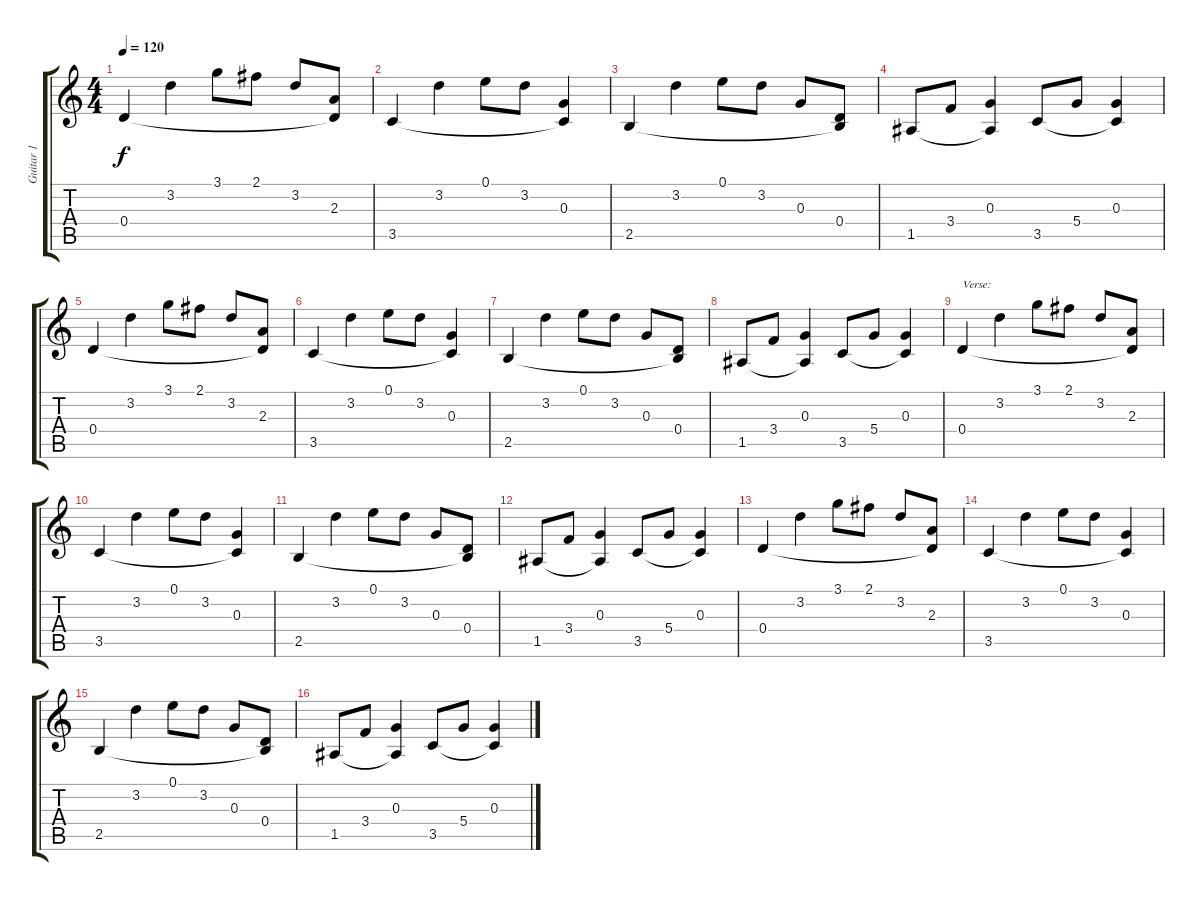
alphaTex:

\track ("Guitar 1" "Guitar 1") {instrument distortionguitar}
\staff {score tabs}
\tuning (E4 B3 G3 D3 A2 E2) {hide}
\ts (4 4)
\tempo 120
\clef g2
\ks c
0.4.4{dy f} 3.2.4 3.1.8 2.1.8 3.2.8 (2.3 0.4{t}).8 |
3.5.4 3.2.4 0.1.8 3.2.8 (0.3 3.5{t}).4 |
2.5.4 3.2.4 0.1.8 3.2.8 0.3.8 (0.4 2.5{t}).8 |
1.5.8 3.4.8 (0.3 1.5{t}).4 3.5.8 5.4.8 (0.3 3.5{t}).4 |
0.4.4 3.2.4 3.1.8 2.1.8 3.2.8 (2.3 0.4{t}).8 |
3.5.4 3.2.4 0.1.8 3.2.8 (0.3 3.5{t}).4 |
2.5.4 3.2.4 0.1.8 3.2.8 0.3.8 (0.4 2.5{t}).8 |
1.5.8 3.4.8 (0.3 1.5{t}).4 3.5.8 5.4.8 (0.3 3.5{t}).4 |
0.4.4{txt "Verse:"} 3.2.4 3.1.8 2.1.8 3.2.8 (2.3 0.4{t}).8 |
3.5.4 3.2.4 0.1.8 3.2.8 (0.3 3.5{t}).4 |
2.5.4 3.2.4 0.1.8 3.2.8 0.3.8 (0.4 2.5{t}).8 |
1.5.8 3.4.8 (0.3 1.5{t}).4 3.5.8 5.4.8 (0.3 3.5{t}).4 |
0.4.4 3.2.4 3.1.8 2.1.8 3.2.8 (2.3 0.4{t}).8 |
3.5.4 3.2.4 0.1.8 3.2.8 (0.3 3.5{t}).4 |
2.5.4 3.2.4 0.1.8 3.2.8 0.3.8 (0.4 2.5{t}).8 |
1.5.8 3.4.8 (0.3 1.5{t}).4 3.5.8 5.4.8 (0.3 3.5{t}).4
